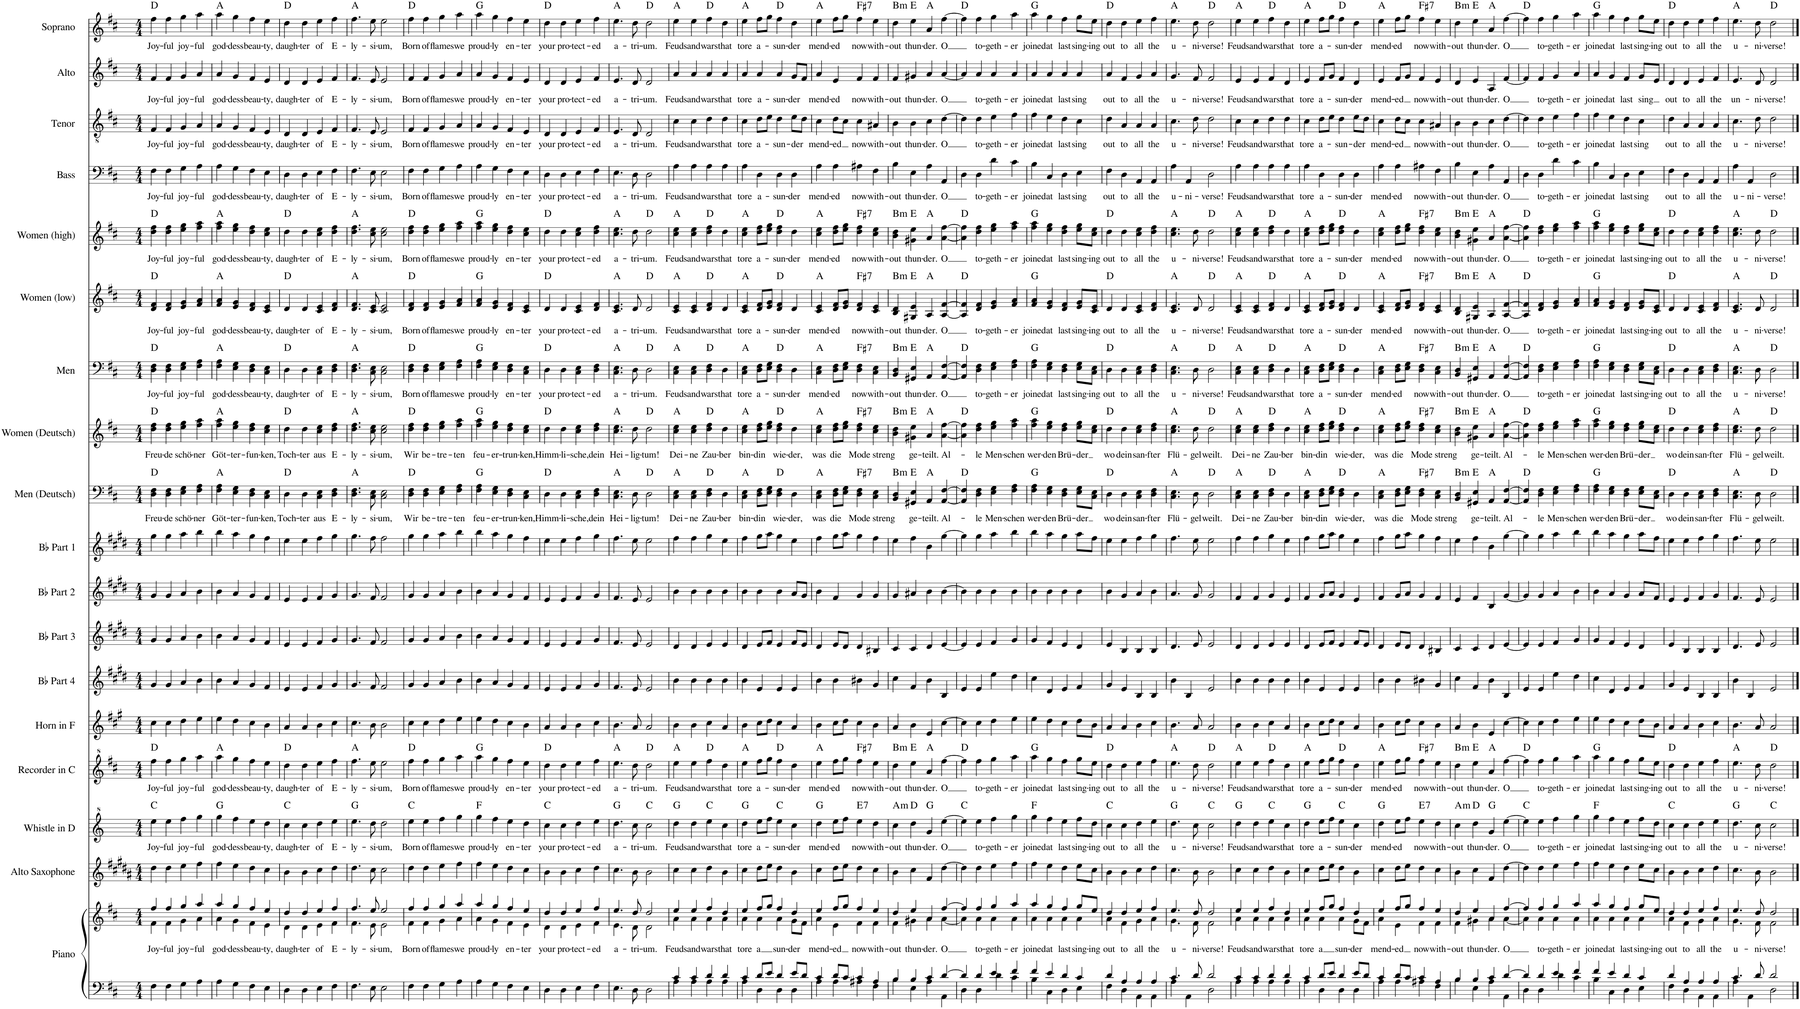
**kern	**kern	**text	**kern	**kern	**text	**harte	**kern	**text	**harte	**kern	**kern	**kern	**kern	**kern	**kern	**text	**harte	**kern	**text	**harte	**kern	**text	**harte	**kern	**text	**harte	**kern	**text	**harte	**kern	**text	**kern	**text	**kern	**text	**kern	**text	**harte
*part18	*part18	*part18	*part17	*part16	*part16	*part16	*part15	*part15	*part15	*part14	*part13	*part12	*part11	*part10	*part9	*part9	*part9	*part8	*part8	*part8	*part7	*part7	*part7	*part6	*part6	*part6	*part5	*part5	*part5	*part4	*part4	*part3	*part3	*part2	*part2	*part1	*part1	*part1
*staff19	*staff18	*staff18	*staff17	*staff16	*staff16	*	*staff15	*staff15	*	*staff14	*staff13	*staff12	*staff11	*staff10	*staff9	*staff9	*	*staff8	*staff8	*	*staff7	*staff7	*	*staff6	*staff6	*	*staff5	*staff5	*	*staff4	*staff4	*staff3	*staff3	*staff2	*staff2	*staff1	*staff1	*
*I"Piano	*	*	*I"Alto Saxophone	*I"Whistle in D	*	*	*I"Recorder in C	*	*	*I"Horn in F	*I"Bb Part 4	*I"Bb Part 3	*I"Bb Part 2	*I"Bb Part 1	*I"Men (Deutsch)	*	*	*I"Women (Deutsch)	*	*	*I"Men	*	*	*I"Women (low)	*	*	*I"Women (high)	*	*	*I"Bass	*	*I"Tenor	*	*I"Alto	*	*I"Soprano	*	*
*I'Pno.	*	*	*I'A. Sax.	*I'Whis D	*	*	*I'Rec. C	*	*	*	*I'Bb pt 4	*I'Bb pt 3	*I'Bb pt 2	*I'Bb pt 1.	*I'M. Deutsch	*	*	*I'W. Deutch	*	*	*I'M.	*	*	*I'W (low)	*	*	*I'W (h)	*	*	*I'B.	*	*I'T.	*	*I'A.	*	*I'S.	*	*
*clefF4	*clefG2	*	*clefG2	*clefG^2	*	*	*clefG^2	*	*	*clefG2	*clefG2	*clefG2	*clefG2	*clefG2	*clefF4	*	*	*clefG2	*	*	*clefF4	*	*	*clefG2	*	*	*clefG2	*	*	*clefF4	*	*clefGv2	*	*clefG2	*	*clefG2	*	*
*	*	*	*Trd5c9	*Trd-1c-2	*	*	*	*	*	*Trd4c7	*Trd1c2	*Trd1c2	*Trd1c2	*Trd1c2	*	*	*	*	*	*	*	*	*	*	*	*	*	*	*	*	*	*	*	*	*	*	*	*
*k[f#c#]	*k[f#c#]	*	*k[f#c#g#d#a#]	*k[]	*	*	*k[f#c#]	*	*	*k[f#c#g#]	*k[f#c#g#d#]	*k[f#c#g#d#]	*k[f#c#g#d#]	*k[f#c#g#d#]	*k[f#c#]	*	*	*k[f#c#]	*	*	*k[f#c#]	*	*	*k[f#c#]	*	*	*k[f#c#]	*	*	*k[f#c#]	*	*k[f#c#]	*	*k[f#c#]	*	*k[f#c#]	*	*
*M4/4	*M4/4	*	*M4/4	*M4/4	*	*	*M4/4	*	*	*M4/4	*M4/4	*M4/4	*M4/4	*M4/4	*M4/4	*	*	*M4/4	*	*	*M4/4	*	*	*M4/4	*	*	*M4/4	*	*	*M4/4	*	*M4/4	*	*M4/4	*	*M4/4	*	*
=1	=1	=1	=1	=1	=1	=1	=1	=1	=1	=1	=1	=1	=1	=1	=1	=1	=1	=1	=1	=1	=1	=1	=1	=1	=1	=1	=1	=1	=1	=1	=1	=1	=1	=1	=1	=1	=1	=1
!	!	!LO:LY:b	!	!	!LO:LY:b	!	!	!LO:LY:b	!	!	!	!	!	!	!	!LO:LY:b	!	!	!LO:LY:b	!	!	!LO:LY:b	!	!	!LO:LY:b	!	!	!LO:LY:b	!	!	!LO:LY:b	!	!LO:LY:b	!	!LO:LY:b	!	!LO:LY:b	!
*	*^	*	*	*	*	*	*	*	*	*	*	*	*	*	*	*	*	*	*	*	*	*	*	*	*	*	*	*	*	*	*	*	*	*	*	*	*	*
4F#\	4ff#/	4f#\	Joy-	4dd#\	4eee\	Joy-	C:maj	4fff#\	Joy-	D:maj	4cc#\	4g#/	4g#/	4g#/	4gg#\	4D\ 4F#\	Freu-	D:maj	4dd\ 4ff#\	Freu-	D:maj	4D\ 4F#\	Joy-	D:maj	4d/ 4f#/	Joy-	D:maj	4dd\ 4ff#\	Joy-	D:maj	4F#\	Joy-	4F#/	Joy-	4f#/	Joy-	4ff#\	Joy-	D:maj
!	!	!	!LO:LY:b	!	!	!LO:LY:b	!	!	!LO:LY:b	!	!	!	!	!	!	!	!LO:LY:b	!	!	!LO:LY:b	!	!	!LO:LY:b	!	!	!LO:LY:b	!	!	!LO:LY:b	!	!	!LO:LY:b	!	!LO:LY:b	!	!LO:LY:b	!	!LO:LY:b	!
4F#\	4ff#/	4f#\	-ful	4dd#\	4eee\	-ful	.	4fff#\	-ful	.	4cc#\	4g#/	4g#/	4g#/	4gg#\	4D\ 4F#\	-de	.	4dd\ 4ff#\	-de	.	4D\ 4F#\	-ful	.	4d/ 4f#/	-ful	.	4dd\ 4ff#\	-ful	.	4F#\	-ful	4F#/	-ful	4f#/	-ful	4ff#\	-ful	.
!	!	!	!LO:LY:b	!	!	!LO:LY:b	!	!	!LO:LY:b	!	!	!	!	!	!	!	!LO:LY:b	!	!	!LO:LY:b	!	!	!LO:LY:b	!	!	!LO:LY:b	!	!	!LO:LY:b	!	!	!LO:LY:b	!	!LO:LY:b	!	!LO:LY:b	!	!LO:LY:b	!
4G\	4gg/	4g\	joy-	4ee\	4fff\	joy-	.	4ggg\	joy-	.	4dd\	4a/	4a/	4a/	4aa\	4E\ 4G\	schö-	.	4ee\ 4gg\	schö-	.	4E\ 4G\	joy-	.	4e/ 4g/	joy-	.	4ee\ 4gg\	joy-	.	4G\	joy-	4G/	joy-	4g/	joy-	4gg\	joy-	.
!	!	!	!LO:LY:b	!	!	!LO:LY:b	!	!	!LO:LY:b	!	!	!	!	!	!	!	!LO:LY:b	!	!	!LO:LY:b	!	!	!LO:LY:b	!	!	!LO:LY:b	!	!	!LO:LY:b	!	!	!LO:LY:b	!	!LO:LY:b	!	!LO:LY:b	!	!LO:LY:b	!
4A\	4aa/	4a\	-ful	4ff#\	4ggg\	-ful	.	4aaa\	-ful	.	4ee\	4b\	4b\	4b\	4bb\	4F#\ 4A\	-ner	.	4ff#\ 4aa\	-ner	.	4F#\ 4A\	-ful	.	4f#/ 4a/	-ful	.	4ff#\ 4aa\	-ful	.	4A\	-ful	4A/	-ful	4a/	-ful	4aa\	-ful	.
=2	=2	=2	=2	=2	=2	=2	=2	=2	=2	=2	=2	=2	=2	=2	=2	=2	=2	=2	=2	=2	=2	=2	=2	=2	=2	=2	=2	=2	=2	=2	=2	=2	=2	=2	=2	=2	=2	=2	=2
!	!	!	!LO:LY:b	!	!	!LO:LY:b	!	!	!LO:LY:b	!	!	!	!	!	!	!	!LO:LY:b	!	!	!LO:LY:b	!	!	!LO:LY:b	!	!	!LO:LY:b	!	!	!LO:LY:b	!	!	!LO:LY:b	!	!LO:LY:b	!	!LO:LY:b	!	!LO:LY:b	!
4A\	4aa/	4a\	god-	4ff#\	4ggg\	god-	G:maj	4aaa\	god-	A:maj	4ee\	4b\	4b\	4b\	4bb\	4F#\ 4A\	Göt-	A:maj	4ff#\ 4aa\	Göt-	A:maj	4F#\ 4A\	god-	A:maj	4f#/ 4a/	god-	A:maj	4ff#\ 4aa\	god-	A:maj	4A\	god-	4A/	god-	4a/	god-	4aa\	god-	A:maj
!	!	!	!LO:LY:b	!	!	!LO:LY:b	!	!	!LO:LY:b	!	!	!	!	!	!	!	!LO:LY:b	!	!	!LO:LY:b	!	!	!LO:LY:b	!	!	!LO:LY:b	!	!	!LO:LY:b	!	!	!LO:LY:b	!	!LO:LY:b	!	!LO:LY:b	!	!LO:LY:b	!
4G\	4gg/	4g\	-dess	4ee\	4fff\	-dess	.	4ggg\	-dess	.	4dd\	4a/	4a/	4a/	4aa\	4E\ 4G\	-ter-	.	4ee\ 4gg\	-ter-	.	4E\ 4G\	-dess	.	4e/ 4g/	-dess	.	4ee\ 4gg\	-dess	.	4G\	-dess	4G/	-dess	4g/	-dess	4gg\	-dess	.
!	!	!	!LO:LY:b	!	!	!LO:LY:b	!	!	!LO:LY:b	!	!	!	!	!	!	!	!LO:LY:b	!	!	!LO:LY:b	!	!	!LO:LY:b	!	!	!LO:LY:b	!	!	!LO:LY:b	!	!	!LO:LY:b	!	!LO:LY:b	!	!LO:LY:b	!	!LO:LY:b	!
4F#\	4ff#/	4f#\	beau-	4dd#\	4eee\	beau-	.	4fff#\	beau-	.	4cc#\	4g#/	4g#/	4g#/	4gg#\	4D\ 4F#\	-fun-	.	4dd\ 4ff#\	-fun-	.	4D\ 4F#\	beau-	.	4d/ 4f#/	beau-	.	4dd\ 4ff#\	beau-	.	4F#\	beau-	4F#/	beau-	4f#/	beau-	4ff#\	beau-	.
!	!	!	!LO:LY:b	!	!	!LO:LY:b	!	!	!LO:LY:b	!	!	!	!	!	!	!	!LO:LY:b	!	!	!LO:LY:b	!	!	!LO:LY:b	!	!	!LO:LY:b	!	!	!LO:LY:b	!	!	!LO:LY:b	!	!LO:LY:b	!	!LO:LY:b	!	!LO:LY:b	!
4E\	4ee/	4e\	-ty,	4cc#\	4ddd\	-ty,	.	4eee\	-ty,	.	4b\	4f#/	4f#/	4f#/	4ff#\	4C#\ 4E\	-ken,	.	4cc#\ 4ee\	-ken,	.	4C#\ 4E\	-ty,	.	4c#/ 4e/	-ty,	.	4cc#\ 4ee\	-ty,	.	4E\	-ty,	4E/	-ty,	4e/	-ty,	4ee\	-ty,	.
=3	=3	=3	=3	=3	=3	=3	=3	=3	=3	=3	=3	=3	=3	=3	=3	=3	=3	=3	=3	=3	=3	=3	=3	=3	=3	=3	=3	=3	=3	=3	=3	=3	=3	=3	=3	=3	=3	=3	=3
!	!	!	!LO:LY:b	!	!	!LO:LY:b	!	!	!LO:LY:b	!	!	!	!	!	!	!	!LO:LY:b	!	!	!LO:LY:b	!	!	!LO:LY:b	!	!	!LO:LY:b	!	!	!LO:LY:b	!	!	!LO:LY:b	!	!LO:LY:b	!	!LO:LY:b	!	!LO:LY:b	!
4D\	4dd/	4d\	daugh-	4b\	4ccc\	daugh-	C:maj	4ddd\	daugh-	D:maj	4a/	4e/	4e/	4e/	4ee\	4D\	Toch-	D:maj	4dd\	Toch-	D:maj	4D\	daugh-	D:maj	4d/	daugh-	D:maj	4dd\	daugh-	D:maj	4D\	daugh-	4D/	daugh-	4d/	daugh-	4dd\	daugh-	D:maj
!	!	!	!LO:LY:b	!	!	!LO:LY:b	!	!	!LO:LY:b	!	!	!	!	!	!	!	!LO:LY:b	!	!	!LO:LY:b	!	!	!LO:LY:b	!	!	!LO:LY:b	!	!	!LO:LY:b	!	!	!LO:LY:b	!	!LO:LY:b	!	!LO:LY:b	!	!LO:LY:b	!
4D\	4dd/	4d\	-ter	4b\	4ccc\	-ter	.	4ddd\	-ter	.	4a/	4e/	4e/	4e/	4ee\	4D\	-ter	.	4dd\	-ter	.	4D\	-ter	.	4d/	-ter	.	4dd\	-ter	.	4D\	-ter	4D/	-ter	4d/	-ter	4dd\	-ter	.
!	!	!	!LO:LY:b	!	!	!LO:LY:b	!	!	!LO:LY:b	!	!	!	!	!	!	!	!LO:LY:b	!	!	!LO:LY:b	!	!	!LO:LY:b	!	!	!LO:LY:b	!	!	!LO:LY:b	!	!	!LO:LY:b	!	!LO:LY:b	!	!LO:LY:b	!	!LO:LY:b	!
4E\	4ee/	4e\	of	4cc#\	4ddd\	of	.	4eee\	of	.	4b\	4f#/	4f#/	4f#/	4ff#\	4C#\ 4E\	aus	.	4cc#\ 4ee\	aus	.	4C#\ 4E\	of	.	4c#/ 4e/	of	.	4cc#\ 4ee\	of	.	4E\	of	4E/	of	4e/	of	4ee\	of	.
!	!	!	!LO:LY:b	!	!	!LO:LY:b	!	!	!LO:LY:b	!	!	!	!	!	!	!	!LO:LY:b	!	!	!LO:LY:b	!	!	!LO:LY:b	!	!	!LO:LY:b	!	!	!LO:LY:b	!	!	!LO:LY:b	!	!LO:LY:b	!	!LO:LY:b	!	!LO:LY:b	!
4F#\	4ff#/	4f#\	E-	4dd#\	4eee\	E-	.	4fff#\	E-	.	4cc#\	4g#/	4g#/	4g#/	4gg#\	4D\ 4F#\	E-	.	4dd\ 4ff#\	E-	.	4D\ 4F#\	E-	.	4d/ 4f#/	E-	.	4dd\ 4ff#\	E-	.	4F#\	E-	4F#/	E-	4f#/	E-	4ff#\	E-	.
=4	=4	=4	=4	=4	=4	=4	=4	=4	=4	=4	=4	=4	=4	=4	=4	=4	=4	=4	=4	=4	=4	=4	=4	=4	=4	=4	=4	=4	=4	=4	=4	=4	=4	=4	=4	=4	=4	=4	=4
!	!	!	!LO:LY:b	!	!	!LO:LY:b	!	!	!LO:LY:b	!	!	!	!	!	!	!	!LO:LY:b	!	!	!LO:LY:b	!	!	!LO:LY:b	!	!	!LO:LY:b	!	!	!LO:LY:b	!	!	!LO:LY:b	!	!LO:LY:b	!	!LO:LY:b	!	!LO:LY:b	!
4.F#\	4.ff#/	4.f#\	-ly-	4.dd#\	4.eee\	-ly-	G:maj	4.fff#\	-ly-	A:maj	4.cc#\	4.g#/	4.g#/	4.g#/	4.gg#\	4.D\ 4.F#\	-ly-	A:maj	4.dd\ 4.ff#\	-ly-	A:maj	4.D\ 4.F#\	-ly-	A:maj	4.d/ 4.f#/	-ly-	A:maj	4.dd\ 4.ff#\	-ly-	A:maj	4.F#\	-ly-	4.F#/	-ly-	4.f#/	-ly-	4.ff#\	-ly-	A:maj
!	!	!	!LO:LY:b	!	!	!LO:LY:b	!	!	!LO:LY:b	!	!	!	!	!	!	!	!LO:LY:b	!	!	!LO:LY:b	!	!	!LO:LY:b	!	!	!LO:LY:b	!	!	!LO:LY:b	!	!	!LO:LY:b	!	!LO:LY:b	!	!LO:LY:b	!	!LO:LY:b	!
8E\	8ee/	8e\	-si-	8cc#\	8ddd\	-si-	.	8eee\	-si-	.	8b\	8f#/	8f#/	8f#/	8ff#\	8C#\ 8E\	-si-	.	8cc#\ 8ee\	-si-	.	8C#\ 8E\	-si-	.	8c#/ 8e/	-si-	.	8cc#\ 8ee\	-si-	.	8E\	-si-	8E/	-si-	8e/	-si-	8ee\	-si-	.
!	!	!	!LO:LY:b	!	!	!LO:LY:b	!	!	!LO:LY:b	!	!	!	!	!	!	!	!LO:LY:b	!	!	!LO:LY:b	!	!	!LO:LY:b	!	!	!LO:LY:b	!	!	!LO:LY:b	!	!	!LO:LY:b	!	!LO:LY:b	!	!LO:LY:b	!	!LO:LY:b	!
2E\	2ee/	2e\	-um,	2cc#\	2ddd\	-um,	.	2eee\	-um,	.	2b\	2f#/	2f#/	2f#/	2ff#\	2C#\ 2E\	-um,	.	2cc#\ 2ee\	-um,	.	2C#\ 2E\	-um,	.	2c#/ 2e/	-um,	.	2cc#\ 2ee\	-um,	.	2E\	-um,	2E/	-um,	2e/	-um,	2ee\	-um,	.
=5	=5	=5	=5	=5	=5	=5	=5	=5	=5	=5	=5	=5	=5	=5	=5	=5	=5	=5	=5	=5	=5	=5	=5	=5	=5	=5	=5	=5	=5	=5	=5	=5	=5	=5	=5	=5	=5	=5	=5
!	!	!	!LO:LY:b	!	!	!LO:LY:b	!	!	!LO:LY:b	!	!	!	!	!	!	!	!LO:LY:b	!	!	!LO:LY:b	!	!	!LO:LY:b	!	!	!LO:LY:b	!	!	!LO:LY:b	!	!	!LO:LY:b	!	!LO:LY:b	!	!LO:LY:b	!	!LO:LY:b	!
4F#\	4ff#/	4f#\	Born	4dd#\	4eee\	Born	C:maj	4fff#\	Born	D:maj	4cc#\	4g#/	4g#/	4g#/	4gg#\	4D\ 4F#\	Wir	D:maj	4dd\ 4ff#\	Wir	D:maj	4D\ 4F#\	Born	D:maj	4d/ 4f#/	Born	D:maj	4dd\ 4ff#\	Born	D:maj	4F#\	Born	4F#/	Born	4f#/	Born	4ff#\	Born	D:maj
!	!	!	!LO:LY:b	!	!	!LO:LY:b	!	!	!LO:LY:b	!	!	!	!	!	!	!	!LO:LY:b	!	!	!LO:LY:b	!	!	!LO:LY:b	!	!	!LO:LY:b	!	!	!LO:LY:b	!	!	!LO:LY:b	!	!LO:LY:b	!	!LO:LY:b	!	!LO:LY:b	!
4F#\	4ff#/	4f#\	of	4dd#\	4eee\	of	.	4fff#\	of	.	4cc#\	4g#/	4g#/	4g#/	4gg#\	4D\ 4F#\	be-	.	4dd\ 4ff#\	be-	.	4D\ 4F#\	of	.	4d/ 4f#/	of	.	4dd\ 4ff#\	of	.	4F#\	of	4F#/	of	4f#/	of	4ff#\	of	.
!	!	!	!LO:LY:b	!	!	!LO:LY:b	!	!	!LO:LY:b	!	!	!	!	!	!	!	!LO:LY:b	!	!	!LO:LY:b	!	!	!LO:LY:b	!	!	!LO:LY:b	!	!	!LO:LY:b	!	!	!LO:LY:b	!	!LO:LY:b	!	!LO:LY:b	!	!LO:LY:b	!
4G\	4gg/	4g\	flames	4ee\	4fff\	flames	.	4ggg\	flames	.	4dd\	4a/	4a/	4a/	4aa\	4E\ 4G\	-tre-	.	4ee\ 4gg\	-tre-	.	4E\ 4G\	flames	.	4e/ 4g/	flames	.	4ee\ 4gg\	flames	.	4G\	flames	4G/	flames	4g/	flames	4gg\	flames	.
!	!	!	!LO:LY:b	!	!	!LO:LY:b	!	!	!LO:LY:b	!	!	!	!	!	!	!	!LO:LY:b	!	!	!LO:LY:b	!	!	!LO:LY:b	!	!	!LO:LY:b	!	!	!LO:LY:b	!	!	!LO:LY:b	!	!LO:LY:b	!	!LO:LY:b	!	!LO:LY:b	!
4A\	4aa/	4a\	we	4ff#\	4ggg\	we	.	4aaa\	we	.	4ee\	4b\	4b\	4b\	4bb\	4F#\ 4A\	-ten	.	4ff#\ 4aa\	-ten	.	4F#\ 4A\	we	.	4f#/ 4a/	we	.	4ff#\ 4aa\	we	.	4A\	we	4A/	we	4a/	we	4aa\	we	.
=6	=6	=6	=6	=6	=6	=6	=6	=6	=6	=6	=6	=6	=6	=6	=6	=6	=6	=6	=6	=6	=6	=6	=6	=6	=6	=6	=6	=6	=6	=6	=6	=6	=6	=6	=6	=6	=6	=6	=6
!	!	!	!LO:LY:b	!	!	!LO:LY:b	!	!	!LO:LY:b	!	!	!	!	!	!	!	!LO:LY:b	!	!	!LO:LY:b	!	!	!LO:LY:b	!	!	!LO:LY:b	!	!	!LO:LY:b	!	!	!LO:LY:b	!	!LO:LY:b	!	!LO:LY:b	!	!LO:LY:b	!
4A\	4aa/	4a\	proud-	4ff#\	4ggg\	proud-	F:maj	4aaa\	proud-	G:maj	4ee\	4b\	4b\	4b\	4bb\	4F#\ 4A\	feu-	G:maj	4ff#\ 4aa\	feu-	G:maj	4F#\ 4A\	proud-	G:maj	4f#/ 4a/	proud-	G:maj	4ff#\ 4aa\	proud-	G:maj	4A\	proud-	4A/	proud-	4a/	proud-	4aa\	proud-	G:maj
!	!	!	!LO:LY:b	!	!	!LO:LY:b	!	!	!LO:LY:b	!	!	!	!	!	!	!	!LO:LY:b	!	!	!LO:LY:b	!	!	!LO:LY:b	!	!	!LO:LY:b	!	!	!LO:LY:b	!	!	!LO:LY:b	!	!LO:LY:b	!	!LO:LY:b	!	!LO:LY:b	!
4G\	4gg/	4g\	-ly	4ee\	4fff\	-ly	.	4ggg\	-ly	.	4dd\	4a/	4a/	4a/	4aa\	4E\ 4G\	-er-	.	4ee\ 4gg\	-er-	.	4E\ 4G\	-ly	.	4e/ 4g/	-ly	.	4ee\ 4gg\	-ly	.	4G\	-ly	4G/	-ly	4g/	-ly	4gg\	-ly	.
!	!	!	!LO:LY:b	!	!	!LO:LY:b	!	!	!LO:LY:b	!	!	!	!	!	!	!	!LO:LY:b	!	!	!LO:LY:b	!	!	!LO:LY:b	!	!	!LO:LY:b	!	!	!LO:LY:b	!	!	!LO:LY:b	!	!LO:LY:b	!	!LO:LY:b	!	!LO:LY:b	!
4F#\	4ff#/	4f#\	en-	4dd#\	4eee\	en-	.	4fff#\	en-	.	4cc#\	4g#/	4g#/	4g#/	4gg#\	4D\ 4F#\	-trun-	.	4dd\ 4ff#\	-trun-	.	4D\ 4F#\	en-	.	4d/ 4f#/	en-	.	4dd\ 4ff#\	en-	.	4F#\	en-	4F#/	en-	4f#/	en-	4ff#\	en-	.
!	!	!	!LO:LY:b	!	!	!LO:LY:b	!	!	!LO:LY:b	!	!	!	!	!	!	!	!LO:LY:b	!	!	!LO:LY:b	!	!	!LO:LY:b	!	!	!LO:LY:b	!	!	!LO:LY:b	!	!	!LO:LY:b	!	!LO:LY:b	!	!LO:LY:b	!	!LO:LY:b	!
4E\	4ee/	4e\	-ter	4cc#\	4ddd\	-ter	.	4eee\	-ter	.	4b\	4f#/	4f#/	4f#/	4ff#\	4C#\ 4E\	-ken,	.	4cc#\ 4ee\	-ken,	.	4C#\ 4E\	-ter	.	4c#/ 4e/	-ter	.	4cc#\ 4ee\	-ter	.	4E\	-ter	4E/	-ter	4e/	-ter	4ee\	-ter	.
=7	=7	=7	=7	=7	=7	=7	=7	=7	=7	=7	=7	=7	=7	=7	=7	=7	=7	=7	=7	=7	=7	=7	=7	=7	=7	=7	=7	=7	=7	=7	=7	=7	=7	=7	=7	=7	=7	=7	=7
!	!	!	!LO:LY:b	!	!	!LO:LY:b	!	!	!LO:LY:b	!	!	!	!	!	!	!	!LO:LY:b	!	!	!LO:LY:b	!	!	!LO:LY:b	!	!	!LO:LY:b	!	!	!LO:LY:b	!	!	!LO:LY:b	!	!LO:LY:b	!	!LO:LY:b	!	!LO:LY:b	!
4D\	4dd/	4d\	your	4b\	4ccc\	your	C:maj	4ddd\	your	D:maj	4a/	4e/	4e/	4e/	4ee\	4D\	Himm-	D:maj	4dd\	Himm-	D:maj	4D\	your	D:maj	4d/	your	D:maj	4dd\	your	D:maj	4D\	your	4D/	your	4d/	your	4dd\	your	D:maj
!	!	!	!LO:LY:b	!	!	!LO:LY:b	!	!	!LO:LY:b	!	!	!	!	!	!	!	!LO:LY:b	!	!	!LO:LY:b	!	!	!LO:LY:b	!	!	!LO:LY:b	!	!	!LO:LY:b	!	!	!LO:LY:b	!	!LO:LY:b	!	!LO:LY:b	!	!LO:LY:b	!
4D\	4dd/	4d\	pro-	4b\	4ccc\	pro-	.	4ddd\	pro-	.	4a/	4e/	4e/	4e/	4ee\	4D\	-li-	.	4dd\	-li-	.	4D\	pro-	.	4d/	pro-	.	4dd\	pro-	.	4D\	pro-	4D/	pro-	4d/	pro-	4dd\	pro-	.
!	!	!	!LO:LY:b	!	!	!LO:LY:b	!	!	!LO:LY:b	!	!	!	!	!	!	!	!LO:LY:b	!	!	!LO:LY:b	!	!	!LO:LY:b	!	!	!LO:LY:b	!	!	!LO:LY:b	!	!	!LO:LY:b	!	!LO:LY:b	!	!LO:LY:b	!	!LO:LY:b	!
4E\	4ee/	4e\	-tect-	4cc#\	4ddd\	-tect-	.	4eee\	-tect-	.	4b\	4f#/	4f#/	4f#/	4ff#\	4C#\ 4E\	-sche,	.	4cc#\ 4ee\	-sche,	.	4C#\ 4E\	-tect-	.	4c#/ 4e/	-tect-	.	4cc#\ 4ee\	-tect-	.	4E\	-tect-	4E/	-tect-	4e/	-tect-	4ee\	-tect-	.
!	!	!	!LO:LY:b	!	!	!LO:LY:b	!	!	!LO:LY:b	!	!	!	!	!	!	!	!LO:LY:b	!	!	!LO:LY:b	!	!	!LO:LY:b	!	!	!LO:LY:b	!	!	!LO:LY:b	!	!	!LO:LY:b	!	!LO:LY:b	!	!LO:LY:b	!	!LO:LY:b	!
4F#\	4ff#/	4f#\	-ed	4dd#\	4eee\	-ed	.	4fff#\	-ed	.	4cc#\	4g#/	4g#/	4g#/	4gg#\	4D\ 4F#\	dein	.	4dd\ 4ff#\	dein	.	4D\ 4F#\	-ed	.	4d/ 4f#/	-ed	.	4dd\ 4ff#\	-ed	.	4F#\	-ed	4F#/	-ed	4f#/	-ed	4ff#\	-ed	.
=8	=8	=8	=8	=8	=8	=8	=8	=8	=8	=8	=8	=8	=8	=8	=8	=8	=8	=8	=8	=8	=8	=8	=8	=8	=8	=8	=8	=8	=8	=8	=8	=8	=8	=8	=8	=8	=8	=8	=8
!	!	!	!LO:LY:b	!	!	!LO:LY:b	!	!	!LO:LY:b	!	!	!	!	!	!	!	!LO:LY:b	!	!	!LO:LY:b	!	!	!LO:LY:b	!	!	!LO:LY:b	!	!	!LO:LY:b	!	!	!LO:LY:b	!	!LO:LY:b	!	!LO:LY:b	!	!LO:LY:b	!
4.E\	4.ee/	4.e\	a-	4.cc#\	4.ddd\	a-	G:maj	4.eee\	a-	A:maj	4.b\	4.f#/	4.f#/	4.f#/	4.ff#\	4.C#\ 4.E\	Hei-	A:maj	4.cc#\ 4.ee\	Hei-	A:maj	4.C#\ 4.E\	a-	A:maj	4.c#/ 4.e/	a-	A:maj	4.cc#\ 4.ee\	a-	A:maj	4.E\	a-	4.E/	a-	4.e/	a-	4.ee\	a-	A:maj
!	!	!	!LO:LY:b	!	!	!LO:LY:b	!	!	!LO:LY:b	!	!	!	!	!	!	!	!LO:LY:b	!	!	!LO:LY:b	!	!	!LO:LY:b	!	!	!LO:LY:b	!	!	!LO:LY:b	!	!	!LO:LY:b	!	!LO:LY:b	!	!LO:LY:b	!	!LO:LY:b	!
8D\	8dd/	8d\	-tri-	8b\	8ccc\	-tri-	.	8ddd\	-tri-	.	8a/	8e/	8e/	8e/	8ee\	8D\	-lig-	.	8dd\	-lig-	.	8D\	-tri-	.	8d/	-tri-	.	8dd\	-tri-	.	8D\	-tri-	8D/	-tri-	8d/	-tri-	8dd\	-tri-	.
!	!	!	!LO:LY:b	!	!	!LO:LY:b	!	!	!LO:LY:b	!	!	!	!	!	!	!	!LO:LY:b	!	!	!LO:LY:b	!	!	!LO:LY:b	!	!	!LO:LY:b	!	!	!LO:LY:b	!	!	!LO:LY:b	!	!LO:LY:b	!	!LO:LY:b	!	!LO:LY:b	!
2D\	2dd/	2d\	-um.	2b\	2ccc\	-um.	C:maj	2ddd\	-um.	D:maj	2a/	2e/	2e/	2e/	2ee\	2D\	-tum!	D:maj	2dd\	-tum!	D:maj	2D\	-um.	D:maj	2d/	-um.	D:maj	2dd\	-um.	D:maj	2D\	-um.	2D/	-um.	2d/	-um.	2dd\	-um.	D:maj
=9	=9	=9	=9	=9	=9	=9	=9	=9	=9	=9	=9	=9	=9	=9	=9	=9	=9	=9	=9	=9	=9	=9	=9	=9	=9	=9	=9	=9	=9	=9	=9	=9	=9	=9	=9	=9	=9	=9	=9
*^	*	*	*	*	*	*	*	*	*	*	*	*	*	*	*	*	*	*	*	*	*	*	*	*	*	*	*	*	*	*	*	*	*	*	*	*	*	*	*
!	!	!	!	!LO:LY:b	!	!	!LO:LY:b	!	!	!LO:LY:b	!	!	!	!	!	!	!	!LO:LY:b	!	!	!LO:LY:b	!	!	!LO:LY:b	!	!	!LO:LY:b	!	!	!LO:LY:b	!	!	!LO:LY:b	!	!LO:LY:b	!	!LO:LY:b	!	!LO:LY:b	!
4c#/	4A\	4ee/	4a\	Feuds	4cc#\	4ddd\	Feuds	G:maj	4eee\	Feuds	A:maj	4b\	4b\	4d#/	4b\	4ff#\	4C#\ 4E\	Dei-	A:maj	4cc#\ 4ee\	Dei-	A:maj	4C#\ 4E\	Feuds	A:maj	4c#/ 4e/	Feuds	A:maj	4cc#\ 4ee\	Feuds	A:maj	4A\	Feuds	4c#\	Feuds	4a/	Feuds	4ee\	Feuds	A:maj
!	!	!	!	!LO:LY:b	!	!	!LO:LY:b	!	!	!LO:LY:b	!	!	!	!	!	!	!	!LO:LY:b	!	!	!LO:LY:b	!	!	!LO:LY:b	!	!	!LO:LY:b	!	!	!LO:LY:b	!	!	!LO:LY:b	!	!LO:LY:b	!	!LO:LY:b	!	!LO:LY:b	!
4c#/	4A\	4ee/	4a\	and	4cc#\	4ddd\	and	.	4eee\	and	.	4b\	4b\	4d#/	4b\	4ff#\	4C#\ 4E\	-ne	.	4cc#\ 4ee\	-ne	.	4C#\ 4E\	and	.	4c#/ 4e/	and	.	4cc#\ 4ee\	and	.	4A\	and	4c#\	and	4a/	and	4ee\	and	.
!	!	!	!	!LO:LY:b	!	!	!LO:LY:b	!	!	!LO:LY:b	!	!	!	!	!	!	!	!LO:LY:b	!	!	!LO:LY:b	!	!	!LO:LY:b	!	!	!LO:LY:b	!	!	!LO:LY:b	!	!	!LO:LY:b	!	!LO:LY:b	!	!LO:LY:b	!	!LO:LY:b	!
4d/	4A\	4ff#/	4a\	wars	4dd#\	4eee\	wars	C:maj	4fff#\	wars	D:maj	4cc#\	4b\	4e/	4b\	4gg#\	4D\ 4F#\	Zau-	D:maj	4dd\ 4ff#\	Zau-	D:maj	4D\ 4F#\	wars	D:maj	4d/ 4f#/	wars	D:maj	4dd\ 4ff#\	wars	D:maj	4A\	wars	4d\	wars	4a/	wars	4ff#\	wars	D:maj
!	!	!	!	!LO:LY:b	!	!	!LO:LY:b	!	!	!LO:LY:b	!	!	!	!	!	!	!	!LO:LY:b	!	!	!LO:LY:b	!	!	!LO:LY:b	!	!	!LO:LY:b	!	!	!LO:LY:b	!	!	!LO:LY:b	!	!LO:LY:b	!	!LO:LY:b	!	!LO:LY:b	!
4d/	4A\	4dd/	4a\	that	4b\	4ccc\	that	.	4ddd\	that	.	4a/	4b\	4e/	4b\	4ee\	4D\	-ber	.	4dd\	-ber	.	4D\	that	.	4d/	that	.	4dd\	that	.	4A\	that	4d\	that	4a/	that	4dd\	that	.
=10	=10	=10	=10	=10	=10	=10	=10	=10	=10	=10	=10	=10	=10	=10	=10	=10	=10	=10	=10	=10	=10	=10	=10	=10	=10	=10	=10	=10	=10	=10	=10	=10	=10	=10	=10	=10	=10	=10	=10	=10
!	!	!	!	!LO:LY:b	!	!	!LO:LY:b	!	!	!LO:LY:b	!	!	!	!	!	!	!	!LO:LY:b	!	!	!LO:LY:b	!	!	!LO:LY:b	!	!	!LO:LY:b	!	!	!LO:LY:b	!	!	!LO:LY:b	!	!LO:LY:b	!	!LO:LY:b	!	!LO:LY:b	!
4c#/	4A\	4ee/	4a\	tore	4cc#\	4ddd\	tore	G:maj	4eee\	tore	A:maj	4b\	4b\	4d#/	4b\	4ff#\	4C#\ 4E\	bin-	A:maj	4cc#\ 4ee\	bin-	A:maj	4C#\ 4E\	tore	A:maj	4c#/ 4e/	tore	A:maj	4cc#\ 4ee\	tore	A:maj	4A\	tore	4c#\	tore	4a/	tore	4ee\	tore	A:maj
!	!	!	!	!LO:LY:b	!	!	!LO:LY:b	!	!	!LO:LY:b	!	!	!	!	!	!	!	!LO:LY:b	!	!	!LO:LY:b	!	!	!LO:LY:b	!	!	!LO:LY:b	!	!	!LO:LY:b	!	!	!LO:LY:b	!	!LO:LY:b	!	!LO:LY:b	!	!LO:LY:b	!
8d/L	4D\	8ff#/L	4a\	a	8dd#\L	8eee\L	a-	.	8fff#\L	a-	.	8cc#\L	4e/	8e/L	4b\	8gg#\L	8D\ 8F#\L	-din	.	8dd\ 8ff#\L	-din	.	8D\ 8F#\L	a-	.	8d/ 8f#/L	a-	.	8dd\ 8ff#\L	a-	.	4D\	a-	8d\L	a-	4a/	a-	8ff#\L	a-	.
8e/J	.	8gg/J	.	.	8ee\J	8fff\J	.	.	8ggg\J	.	.	8dd\J	.	8f#/J	.	8aa\J	8E\ 8G\J	.	.	8ee\ 8gg\J	.	.	8E\ 8G\J	.	.	8e/ 8g/J	.	.	8ee\ 8gg\J	.	.	.	.	8e\J	.	.	.	8gg\J	.	.
!	!	!	!	!LO:LY:b	!	!	!LO:LY:b	!	!	!LO:LY:b	!	!	!	!	!	!	!	!LO:LY:b	!	!	!LO:LY:b	!	!	!LO:LY:b	!	!	!LO:LY:b	!	!	!LO:LY:b	!	!	!LO:LY:b	!	!LO:LY:b	!	!LO:LY:b	!	!LO:LY:b	!
4d/	4D\	4ff#/	4a\	sun-	4dd#\	4eee\	-sun-	C:maj	4fff#\	-sun-	D:maj	4cc#\	4e/	4e/	4b\	4gg#\	4D\ 4F#\	wie-	D:maj	4dd\ 4ff#\	wie-	D:maj	4D\ 4F#\	-sun-	D:maj	4d/ 4f#/	-sun-	D:maj	4dd\ 4ff#\	-sun-	D:maj	4D\	-sun-	4d\	-sun-	4a/	-sun-	4ff#\	-sun-	D:maj
!	!	!	!	!LO:LY:b	!	!	!LO:LY:b	!	!	!LO:LY:b	!	!	!	!	!	!	!	!LO:LY:b	!	!	!LO:LY:b	!	!	!LO:LY:b	!	!	!LO:LY:b	!	!	!LO:LY:b	!	!	!LO:LY:b	!	!LO:LY:b	!	!LO:LY:b	!	!LO:LY:b	!
8e/L	4D\	4dd/	8g\L	-der	4b\	4ccc\	-der	.	4ddd\	-der	.	4a/	4e/	8f#/L	8a/L	4ee\	4D\	-der,	.	4dd\	-der,	.	4D\	-der	.	4d/	-der	.	4dd\	-der	.	4D\	-der	8e\L	-der	8g/L	-der	4dd\	-der	.
8d/J	.	.	8f#\J	.	.	.	.	.	.	.	.	.	.	8e/J	8g#/J	.	.	.	.	.	.	.	.	.	.	.	.	.	.	.	.	.	.	8d\J	.	8f#/J	.	.	.	.
=11	=11	=11	=11	=11	=11	=11	=11	=11	=11	=11	=11	=11	=11	=11	=11	=11	=11	=11	=11	=11	=11	=11	=11	=11	=11	=11	=11	=11	=11	=11	=11	=11	=11	=11	=11	=11	=11	=11	=11	=11
!	!	!	!	!LO:LY:b	!	!	!LO:LY:b	!	!	!LO:LY:b	!	!	!	!	!	!	!	!LO:LY:b	!	!	!LO:LY:b	!	!	!LO:LY:b	!	!	!LO:LY:b	!	!	!LO:LY:b	!	!	!LO:LY:b	!	!LO:LY:b	!	!LO:LY:b	!	!LO:LY:b	!
4c#/	4A\	4ee/	4a\	mend-	4cc#\	4ddd\	mend-	G:maj	4eee\	mend-	A:maj	4b\	4b\	4d#/	4b\	4ff#\	4C#\ 4E\	was	A:maj	4cc#\ 4ee\	was	A:maj	4C#\ 4E\	mend-	A:maj	4c#/ 4e/	mend-	A:maj	4cc#\ 4ee\	mend-	A:maj	4A\	mend-	4c#\	mend-	4a/	mend-	4ee\	mend-	A:maj
!	!	!	!	!LO:LY:b	!	!	!LO:LY:b	!	!	!LO:LY:b	!	!	!	!	!	!	!	!LO:LY:b	!	!	!LO:LY:b	!	!	!LO:LY:b	!	!	!LO:LY:b	!	!	!LO:LY:b	!	!	!LO:LY:b	!	!LO:LY:b	!	!LO:LY:b	!	!LO:LY:b	!
8d/L	4A\	8ff#/L	4e\	-ed	8dd#\L	8eee\L	-ed	.	8fff#\L	-ed	.	8cc#\L	4b\	8e/L	4f#/	8gg#\L	8D\ 8F#\L	die	.	8dd\ 8ff#\L	die	.	8D\ 8F#\L	-ed	.	8d/ 8f#/L	-ed	.	8dd\ 8ff#\L	-ed	.	4A\	-ed	8d\L	-ed	4e/	-ed	8ff#\L	-ed	.
8c#/J	.	8gg/J	.	.	8ee\J	8fff\J	.	.	8ggg\J	.	.	8dd\J	.	8d#/J	.	8aa\J	8E\ 8G\J	.	.	8ee\ 8gg\J	.	.	8E\ 8G\J	.	.	8e/ 8g/J	.	.	8ee\ 8gg\J	.	.	.	.	8c#\J	.	.	.	8gg\J	.	.
!	!	!	!	!LO:LY:b	!	!	!LO:LY:b	!LO:H:kt=7	!	!LO:LY:b	!LO:H:kt=7	!	!	!	!	!	!	!LO:LY:b	!LO:H:kt=7	!	!LO:LY:b	!LO:H:kt=7	!	!LO:LY:b	!LO:H:kt=7	!	!LO:LY:b	!LO:H:kt=7	!	!LO:LY:b	!LO:H:kt=7	!	!LO:LY:b	!	!LO:LY:b	!	!LO:LY:b	!	!LO:LY:b	!LO:H:kt=7
4c#/	4A#X\	4ff#/	4f#\	now	4dd#\	4eee\	now	E:7	4fff#\	now	F#:7	4cc#\	4b#X\	4d#/	4g#/	4gg#\	4D\ 4F#\	Mode	F#:7	4dd\ 4ff#\	Mode	F#:7	4D\ 4F#\	now	F#:7	4d/ 4f#/	now	F#:7	4dd\ 4ff#\	now	F#:7	4A#X\	now	4c#\	now	4f#/	now	4ff#\	now	F#:7
!	!	!	!	!LO:LY:b	!	!	!LO:LY:b	!	!	!LO:LY:b	!	!	!	!	!	!	!	!LO:LY:b	!	!	!LO:LY:b	!	!	!LO:LY:b	!	!	!LO:LY:b	!	!	!LO:LY:b	!	!	!LO:LY:b	!	!LO:LY:b	!	!LO:LY:b	!	!LO:LY:b	!
4A#/	4F#\	4ee/	4f#\	with-	4cc#\	4ddd\	with-	.	4eee\	with-	.	4b\	4g#/	4B#X/	4g#/	4ff#\	4C#\ 4E\	streng	.	4cc#\ 4ee\	streng	.	4C#\ 4E\	with-	.	4c#/ 4e/	with-	.	4cc#\ 4ee\	with-	.	4F#\	with-	4A#X/	with-	4f#/	with-	4ee\	with-	.
=12	=12	=12	=12	=12	=12	=12	=12	=12	=12	=12	=12	=12	=12	=12	=12	=12	=12	=12	=12	=12	=12	=12	=12	=12	=12	=12	=12	=12	=12	=12	=12	=12	=12	=12	=12	=12	=12	=12	=12	=12
!	!	!	!	!LO:LY:b	!	!	!LO:LY:b	!LO:H:kt=m	!	!LO:LY:b	!LO:H:kt=m	!	!	!	!	!	!	!	!LO:H:kt=m	!	!	!LO:H:kt=m	!	!LO:LY:b	!LO:H:kt=m	!	!LO:LY:b	!LO:H:kt=m	!	!LO:LY:b	!LO:H:kt=m	!	!LO:LY:b	!	!LO:LY:b	!	!LO:LY:b	!	!LO:LY:b	!LO:H:kt=m
4B/	4B\	4dd/	4f#\	-out	4b\	4ccc\	-out	A:min	4ddd\	-out	B:min	4a/	4cc#\	4c#/	4g#/	4ee\	4BB/ 4D/	.	B:min	4b\ 4dd\	.	B:min	4BB/ 4D/	-out	B:min	4B/ 4d/	-out	B:min	4b\ 4dd\	-out	B:min	4B\	-out	4B\	-out	4f#/	-out	4dd\	-out	B:min
!	!	!	!	!LO:LY:b	!	!	!LO:LY:b	!	!	!LO:LY:b	!	!	!	!	!	!	!	!LO:LY:b	!	!	!LO:LY:b	!	!	!LO:LY:b	!	!	!LO:LY:b	!	!	!LO:LY:b	!	!	!LO:LY:b	!	!LO:LY:b	!	!LO:LY:b	!	!LO:LY:b	!
4B/	4E\	4ee/	4g#X\	thun-	4cc#\	4ddd\	thun-	D:maj	4eee\	thun-	E:maj	4b\	4f#/	4c#/	4a#X/	4ff#\	4GG#X/ 4E/	ge-	E:maj	4g#X\ 4ee\	ge-	E:maj	4GG#X/ 4E/	thun-	E:maj	4G#X/ 4e/	thun-	E:maj	4g#X\ 4ee\	thun-	E:maj	4E\	thun-	4B\	thun-	4g#X/	thun-	4ee\	thun-	E:maj
!	!	!	!	!LO:LY:b	!	!	!LO:LY:b	!	!	!LO:LY:b	!	!	!	!	!	!	!	!LO:LY:b	!	!	!LO:LY:b	!	!	!LO:LY:b	!	!	!LO:LY:b	!	!	!LO:LY:b	!	!	!LO:LY:b	!	!LO:LY:b	!	!LO:LY:b	!	!LO:LY:b	!
4c#/	4A\	4a/	4a\	-der.	4f#/	4gg/	-der.	G:maj	4aa/	-der.	A:maj	4e/	4b\	4d#/	4b\	4b\	4AA/	-teilt.	A:maj	4a/	-teilt.	A:maj	4AA/	-der.	A:maj	4A/	-der.	A:maj	4a/	-der.	A:maj	4A\	-der.	4c#\	-der.	4a/	-der.	4a/	-der.	A:maj
!	!	!	!	!LO:LY:b	!	!	!LO:LY:b	!	!	!LO:LY:b	!	!	!	!	!	!	!	!LO:LY:b	!	!	!LO:LY:b	!	!	!LO:LY:b	!	!	!LO:LY:b	!	!	!LO:LY:b	!	!	!LO:LY:b	!	!LO:LY:b	!	!LO:LY:b	!	!LO:LY:b	!
[4d/	4AA\	[4ff#/	[4a\	O	[4dd#\	[4eee\	O	.	[4fff#\	O	.	[4cc#\	4B/	[4e/	[4b\	[4gg#\	[4AA/ [4F#/	Al-	.	[4a\ [4ff#\	Al-	.	[4AA/ [4F#/	O	.	[4A/ [4f#/	O	.	[4a\ [4ff#\	O	.	4AA/	O	[4d\	O	[4a/	O	[4ff#\	O	.
=13	=13	=13	=13	=13	=13	=13	=13	=13	=13	=13	=13	=13	=13	=13	=13	=13	=13	=13	=13	=13	=13	=13	=13	=13	=13	=13	=13	=13	=13	=13	=13	=13	=13	=13	=13	=13	=13	=13	=13	=13
4d/]	4D\	4ff#/]	4a\]	.	4dd#\]	4eee\]	.	C:maj	4fff#\]	.	D:maj	4cc#\]	4e/	4e/]	4b\]	4gg#\]	4AA/] 4F#/]	.	D:maj	4a\] 4ff#\]	.	D:maj	4AA/] 4F#/]	.	D:maj	4A/] 4f#/]	.	D:maj	4a\] 4ff#\]	.	D:maj	4D\	.	4d\]	.	4a/]	.	4ff#\]	.	D:maj
!	!	!	!	!LO:LY:b	!	!	!LO:LY:b	!	!	!LO:LY:b	!	!	!	!	!	!	!	!LO:LY:b	!	!	!LO:LY:b	!	!	!LO:LY:b	!	!	!LO:LY:b	!	!	!LO:LY:b	!	!	!LO:LY:b	!	!LO:LY:b	!	!LO:LY:b	!	!LO:LY:b	!
4d/	4D\	4ff#/	4a\	to-	4dd#\	4eee\	to-	.	4fff#\	to-	.	4cc#\	4e/	4e/	4b\	4gg#\	4D\ 4F#\	-le	.	4dd\ 4ff#\	-le	.	4D\ 4F#\	to-	.	4d/ 4f#/	to-	.	4dd\ 4ff#\	to-	.	4D\	to-	4d\	to-	4a/	to-	4ff#\	to-	.
!	!	!	!	!LO:LY:b	!	!	!LO:LY:b	!	!	!LO:LY:b	!	!	!	!	!	!	!	!LO:LY:b	!	!	!LO:LY:b	!	!	!LO:LY:b	!	!	!LO:LY:b	!	!	!LO:LY:b	!	!	!LO:LY:b	!	!LO:LY:b	!	!LO:LY:b	!	!LO:LY:b	!
4e/	4d\	4gg/	4a\	-geth-	4ee\	4fffn\	-geth-	.	4ggg\	-geth-	.	4dd\	4ee\	4f#/	4b\	4aa\	4E\ 4G\	Men-	.	4ee\ 4gg\	Men-	.	4E\ 4G\	-geth-	.	4e/ 4g/	-geth-	.	4ee\ 4gg\	-geth-	.	4d\	-geth-	4e\	-geth-	4a/	-geth-	4gg\	-geth-	.
!	!	!	!	!LO:LY:b	!	!	!LO:LY:b	!	!	!LO:LY:b	!	!	!	!	!	!	!	!LO:LY:b	!	!	!LO:LY:b	!	!	!LO:LY:b	!	!	!LO:LY:b	!	!	!LO:LY:b	!	!	!LO:LY:b	!	!LO:LY:b	!	!LO:LY:b	!	!LO:LY:b	!
4f#/	4c#\	4aa/	4a\	-er	4ff#\	4ggg\	-er	.	4aaa\	-er	.	4ee\	4dd#\	4g#/	4b\	4bb\	4F#\ 4A\	-schen	.	4ff#\ 4aa\	-schen	.	4F#\ 4A\	-er	.	4f#/ 4a/	-er	.	4ff#\ 4aa\	-er	.	4c#\	-er	4f#\	-er	4a/	-er	4aa\	-er	.
=14	=14	=14	=14	=14	=14	=14	=14	=14	=14	=14	=14	=14	=14	=14	=14	=14	=14	=14	=14	=14	=14	=14	=14	=14	=14	=14	=14	=14	=14	=14	=14	=14	=14	=14	=14	=14	=14	=14	=14	=14
!	!	!	!	!LO:LY:b	!	!	!LO:LY:b	!	!	!LO:LY:b	!	!	!	!	!	!	!	!LO:LY:b	!	!	!LO:LY:b	!	!	!LO:LY:b	!	!	!LO:LY:b	!	!	!LO:LY:b	!	!	!LO:LY:b	!	!LO:LY:b	!	!LO:LY:b	!	!LO:LY:b	!
4f#/	4B\	4aa/	4a\	joined	4ff#\	4ggg\	joined	F:maj	4aaa\	joined	G:maj	4ee\	4cc#\	4g#/	4b\	4bb\	4F#\ 4A\	wer-	G:maj	4ff#\ 4aa\	wer-	G:maj	4F#\ 4A\	joined	G:maj	4f#/ 4a/	joined	G:maj	4ff#\ 4aa\	joined	G:maj	4B\	joined	4f#\	joined	4a/	joined	4aa\	joined	G:maj
!	!	!	!	!LO:LY:b	!	!	!LO:LY:b	!	!	!LO:LY:b	!	!	!	!	!	!	!	!LO:LY:b	!	!	!LO:LY:b	!	!	!LO:LY:b	!	!	!LO:LY:b	!	!	!LO:LY:b	!	!	!LO:LY:b	!	!LO:LY:b	!	!LO:LY:b	!	!LO:LY:b	!
4e/	4C#\	4gg/	4a\	at	4ee\	4fff\	at	.	4ggg\	at	.	4dd\	4d#/	4f#/	4b\	4aa\	4E\ 4G\	-den	.	4ee\ 4gg\	-den	.	4E\ 4G\	at	.	4e/ 4g/	at	.	4ee\ 4gg\	at	.	4C#/	at	4e\	at	4a/	at	4gg\	at	.
!	!	!	!	!LO:LY:b	!	!	!LO:LY:b	!	!	!LO:LY:b	!	!	!	!	!	!	!	!LO:LY:b	!	!	!LO:LY:b	!	!	!LO:LY:b	!	!	!LO:LY:b	!	!	!LO:LY:b	!	!	!LO:LY:b	!	!LO:LY:b	!	!LO:LY:b	!	!LO:LY:b	!
4d/	4D\	4ff#/	4a\	last	4dd#\	4eee\	last	.	4fff#\	last	.	4cc#\	4e/	4e/	4b\	4gg#\	4D\ 4F#\	Brü-	.	4dd\ 4ff#\	Brü-	.	4D\ 4F#\	last	.	4d/ 4f#/	last	.	4dd\ 4ff#\	last	.	4D\	last	4d\	last	4a/	last	4ff#\	last	.
!	!	!	!	!LO:LY:b	!	!	!LO:LY:b	!	!	!LO:LY:b	!	!	!	!	!	!	!	!LO:LY:b	!	!	!LO:LY:b	!	!	!LO:LY:b	!	!	!LO:LY:b	!	!	!LO:LY:b	!	!	!LO:LY:b	!	!LO:LY:b	!	!LO:LY:b	!	!LO:LY:b	!
4c#/	4E\	8gg/L	4a\	sing-	8ee\L	8fff\L	sing-	.	8ggg\L	sing-	.	8dd\L	4f#/	4d#/	4b\	8aa\L	8E\ 8G\L	-der	.	8ee\ 8gg\L	-der	.	8E\ 8G\L	sing-	.	8e/ 8g/L	sing-	.	8ee\ 8gg\L	sing-	.	4E\	sing	4c#\	sing	4a/	sing	8gg\L	sing-	.
!	!	!	!	!LO:LY:b	!	!	!LO:LY:b	!	!	!LO:LY:b	!	!	!	!	!	!	!	!	!	!	!	!	!	!LO:LY:b	!	!	!LO:LY:b	!	!	!LO:LY:b	!	!	!	!	!	!	!	!	!LO:LY:b	!
.	.	8ee/J	.	-ing	8cc#\J	8ddd\J	-ing	.	8eee\J	-ing	.	8b\J	.	.	.	8ff#\J	8C#\ 8E\J	.	.	8cc#\ 8ee\J	.	.	8C#\ 8E\J	-ing	.	8c#/ 8e/J	-ing	.	8cc#\ 8ee\J	-ing	.	.	.	.	.	.	.	8ee\J	-ing	.
=15	=15	=15	=15	=15	=15	=15	=15	=15	=15	=15	=15	=15	=15	=15	=15	=15	=15	=15	=15	=15	=15	=15	=15	=15	=15	=15	=15	=15	=15	=15	=15	=15	=15	=15	=15	=15	=15	=15	=15	=15
!	!	!	!	!LO:LY:b	!	!	!LO:LY:b	!	!	!LO:LY:b	!	!	!	!	!	!	!	!LO:LY:b	!	!	!LO:LY:b	!	!	!LO:LY:b	!	!	!LO:LY:b	!	!	!LO:LY:b	!	!	!LO:LY:b	!	!LO:LY:b	!	!LO:LY:b	!	!LO:LY:b	!
4d/	4F#\	4dd/	4a\	out	4b\	4ccc\	out	C:maj	4ddd\	out	D:maj	4a/	4g#/	4e/	4b\	4ee\	4D\	wo	D:maj	4dd\	wo	D:maj	4D\	out	D:maj	4d/	out	D:maj	4dd\	out	D:maj	4F#\	out	4d\	out	4a/	out	4dd\	out	D:maj
!	!	!	!	!LO:LY:b	!	!	!LO:LY:b	!	!	!LO:LY:b	!	!	!	!	!	!	!	!LO:LY:b	!	!	!LO:LY:b	!	!	!LO:LY:b	!	!	!LO:LY:b	!	!	!LO:LY:b	!	!	!LO:LY:b	!	!LO:LY:b	!	!LO:LY:b	!	!LO:LY:b	!
4A/	4D\	4dd/	4f#\	to	4b\	4ccc\	to	.	4ddd\	to	.	4a/	4e/	4B/	4g#/	4ee\	4D\	dein	.	4dd\	dein	.	4D\	to	.	4d/	to	.	4dd\	to	.	4D\	to	4A/	to	4f#/	to	4dd\	to	.
!	!	!	!	!LO:LY:b	!	!	!LO:LY:b	!	!	!LO:LY:b	!	!	!	!	!	!	!	!LO:LY:b	!	!	!LO:LY:b	!	!	!LO:LY:b	!	!	!LO:LY:b	!	!	!LO:LY:b	!	!	!LO:LY:b	!	!LO:LY:b	!	!LO:LY:b	!	!LO:LY:b	!
4A/	4AA\	4ee/	4g\	all	4cc#\	4ddd\	all	.	4eee\	all	.	4b\	4B/	4B/	4a/	4ff#\	4C#\ 4E\	san-	.	4cc#\ 4ee\	san-	.	4C#\ 4E\	all	.	4c#/ 4e/	all	.	4cc#\ 4ee\	all	.	4AA/	all	4A/	all	4g/	all	4ee\	all	.
!	!	!	!	!LO:LY:b	!	!	!LO:LY:b	!	!	!LO:LY:b	!	!	!	!	!	!	!	!LO:LY:b	!	!	!LO:LY:b	!	!	!LO:LY:b	!	!	!LO:LY:b	!	!	!LO:LY:b	!	!	!LO:LY:b	!	!LO:LY:b	!	!LO:LY:b	!	!LO:LY:b	!
4A/	4AA\	4ff#/	4a\	the	4dd#\	4eee\	the	.	4fff#\	the	.	4cc#\	4B/	4B/	4b\	4gg#\	4D\ 4F#\	-fter	.	4dd\ 4ff#\	-fter	.	4D\ 4F#\	the	.	4d/ 4f#/	the	.	4dd\ 4ff#\	the	.	4AA/	the	4A/	the	4a/	the	4ff#\	the	.
=16	=16	=16	=16	=16	=16	=16	=16	=16	=16	=16	=16	=16	=16	=16	=16	=16	=16	=16	=16	=16	=16	=16	=16	=16	=16	=16	=16	=16	=16	=16	=16	=16	=16	=16	=16	=16	=16	=16	=16	=16
!	!	!	!	!LO:LY:b	!	!	!LO:LY:b	!	!	!LO:LY:b	!	!	!	!	!	!	!	!LO:LY:b	!	!	!LO:LY:b	!	!	!LO:LY:b	!	!	!LO:LY:b	!	!	!LO:LY:b	!	!	!LO:LY:b	!	!LO:LY:b	!	!LO:LY:b	!	!LO:LY:b	!
4.c#/	4A\	4.ee/	4.g\	u-	4.cc#\	4.ddd\	u-	G:maj	4.eee\	u-	A:maj	4.b\	4b\	4.d#/	4.a/	4.ff#\	4.C#\ 4.E\	Flü-	A:maj	4.cc#\ 4.ee\	Flü-	A:maj	4.C#\ 4.E\	u-	A:maj	4.c#/ 4.e/	u-	A:maj	4.cc#\ 4.ee\	u-	A:maj	4A\	u-	4.c#\	u-	4.g/	u-	4.ee\	u-	A:maj
!	!	!	!	!	!	!	!	!	!	!	!	!	!	!	!	!	!	!	!	!	!	!	!	!	!	!	!	!	!	!	!	!	!LO:LY:b	!	!	!	!	!	!	!
.	4AA\	.	.	.	.	.	.	.	.	.	.	.	4B/	.	.	.	.	.	.	.	.	.	.	.	.	.	.	.	.	.	.	4AA/	-ni-	.	.	.	.	.	.	.
!	!	!	!	!LO:LY:b	!	!	!LO:LY:b	!	!	!LO:LY:b	!	!	!	!	!	!	!	!LO:LY:b	!	!	!LO:LY:b	!	!	!LO:LY:b	!	!	!LO:LY:b	!	!	!LO:LY:b	!	!	!	!	!LO:LY:b	!	!LO:LY:b	!	!LO:LY:b	!
8d/	.	8dd/	8f#\	-ni-	8b\	8ccc\	-ni-	.	8ddd\	-ni-	.	8a/	.	8e/	8g#/	8ee\	8D\	-gel	.	8dd\	-gel	.	8D\	-ni-	.	8d/	-ni-	.	8dd\	-ni-	.	.	.	8d\	-ni-	8f#/	-ni-	8dd\	-ni-	.
!	!	!	!	!LO:LY:b	!	!	!LO:LY:b	!	!	!LO:LY:b	!	!	!	!	!	!	!	!LO:LY:b	!	!	!LO:LY:b	!	!	!LO:LY:b	!	!	!LO:LY:b	!	!	!LO:LY:b	!	!	!LO:LY:b	!	!LO:LY:b	!	!LO:LY:b	!	!LO:LY:b	!
2d/	2D\	2dd/	2f#\	-verse!	2b\	2ccc\	-verse!	C:maj	2ddd\	-verse!	D:maj	2a/	2e/	2e/	2g#/	2ee\	2D\	weilt.	D:maj	2dd\	weilt.	D:maj	2D\	-verse!	D:maj	2d/	-verse!	D:maj	2dd\	-verse!	D:maj	2D\	-verse!	2d\	-verse!	2f#/	-verse!	2dd\	-verse!	D:maj
=17	=17	=17	=17	=17	=17	=17	=17	=17	=17	=17	=17	=17	=17	=17	=17	=17	=17	=17	=17	=17	=17	=17	=17	=17	=17	=17	=17	=17	=17	=17	=17	=17	=17	=17	=17	=17	=17	=17	=17	=17
!	!	!	!	!LO:LY:b	!	!	!LO:LY:b	!	!	!LO:LY:b	!	!	!	!	!	!	!	!LO:LY:b	!	!	!LO:LY:b	!	!	!LO:LY:b	!	!	!LO:LY:b	!	!	!LO:LY:b	!	!	!LO:LY:b	!	!LO:LY:b	!	!LO:LY:b	!	!LO:LY:b	!
4c#/	4A\	4ee/	4a\	Feuds	4cc#\	4ddd\	Feuds	G:maj	4eee\	Feuds	A:maj	4b\	4b\	4d#/	4f#/	4ff#\	4C#\ 4E\	Dei-	A:maj	4cc#\ 4ee\	Dei-	A:maj	4C#\ 4E\	Feuds	A:maj	4c#/ 4e/	Feuds	A:maj	4cc#\ 4ee\	Feuds	A:maj	4A\	Feuds	4c#\	Feuds	4e/	Feuds	4ee\	Feuds	A:maj
!	!	!	!	!LO:LY:b	!	!	!LO:LY:b	!	!	!LO:LY:b	!	!	!	!	!	!	!	!LO:LY:b	!	!	!LO:LY:b	!	!	!LO:LY:b	!	!	!LO:LY:b	!	!	!LO:LY:b	!	!	!LO:LY:b	!	!LO:LY:b	!	!LO:LY:b	!	!LO:LY:b	!
4c#/	4A\	4ee/	4a\	and	4cc#\	4ddd\	and	.	4eee\	and	.	4b\	4b\	4d#/	4f#/	4ff#\	4C#\ 4E\	-ne	.	4cc#\ 4ee\	-ne	.	4C#\ 4E\	and	.	4c#/ 4e/	and	.	4cc#\ 4ee\	and	.	4A\	and	4c#\	and	4e/	and	4ee\	and	.
!	!	!	!	!LO:LY:b	!	!	!LO:LY:b	!	!	!LO:LY:b	!	!	!	!	!	!	!	!LO:LY:b	!	!	!LO:LY:b	!	!	!LO:LY:b	!	!	!LO:LY:b	!	!	!LO:LY:b	!	!	!LO:LY:b	!	!LO:LY:b	!	!LO:LY:b	!	!LO:LY:b	!
4d/	4A\	4ff#/	4a\	wars	4dd#\	4eee\	wars	C:maj	4fff#\	wars	D:maj	4cc#\	4b\	4e/	4g#/	4gg#\	4D\ 4F#\	Zau-	D:maj	4dd\ 4ff#\	Zau-	D:maj	4D\ 4F#\	wars	D:maj	4d/ 4f#/	wars	D:maj	4dd\ 4ff#\	wars	D:maj	4A\	wars	4d\	wars	4f#/	wars	4ff#\	wars	D:maj
!	!	!	!	!LO:LY:b	!	!	!LO:LY:b	!	!	!LO:LY:b	!	!	!	!	!	!	!	!LO:LY:b	!	!	!LO:LY:b	!	!	!LO:LY:b	!	!	!LO:LY:b	!	!	!LO:LY:b	!	!	!LO:LY:b	!	!LO:LY:b	!	!LO:LY:b	!	!LO:LY:b	!
4d/	4A\	4dd/	4a\	that	4b\	4ccc\	that	.	4ddd\	that	.	4a/	4b\	4e/	4e/	4ee\	4D\	-ber	.	4dd\	-ber	.	4D\	that	.	4d/	that	.	4dd\	that	.	4A\	that	4d\	that	4d/	that	4dd\	that	.
=18	=18	=18	=18	=18	=18	=18	=18	=18	=18	=18	=18	=18	=18	=18	=18	=18	=18	=18	=18	=18	=18	=18	=18	=18	=18	=18	=18	=18	=18	=18	=18	=18	=18	=18	=18	=18	=18	=18	=18	=18
!	!	!	!	!LO:LY:b	!	!	!LO:LY:b	!	!	!LO:LY:b	!	!	!	!	!	!	!	!LO:LY:b	!	!	!LO:LY:b	!	!	!LO:LY:b	!	!	!LO:LY:b	!	!	!LO:LY:b	!	!	!LO:LY:b	!	!LO:LY:b	!	!LO:LY:b	!	!LO:LY:b	!
4c#/	4A\	4ee/	4a\	tore	4cc#\	4ddd\	tore	G:maj	4eee\	tore	A:maj	4b\	4b\	4d#/	4f#/	4ff#\	4C#\ 4E\	bin-	A:maj	4cc#\ 4ee\	bin-	A:maj	4C#\ 4E\	tore	A:maj	4c#/ 4e/	tore	A:maj	4cc#\ 4ee\	tore	A:maj	4A\	tore	4c#\	tore	4e/	tore	4ee\	tore	A:maj
!	!	!	!	!LO:LY:b	!	!	!LO:LY:b	!	!	!LO:LY:b	!	!	!	!	!	!	!	!LO:LY:b	!	!	!LO:LY:b	!	!	!LO:LY:b	!	!	!LO:LY:b	!	!	!LO:LY:b	!	!	!LO:LY:b	!	!LO:LY:b	!	!LO:LY:b	!	!LO:LY:b	!
8d/L	4D\	8ff#/L	4a\	a	8dd#\L	8eee\L	a-	.	8fff#\L	a-	.	8cc#\L	4e/	8e/L	8g#/L	8gg#\L	8D\ 8F#\L	-din	.	8dd\ 8ff#\L	-din	.	8D\ 8F#\L	a-	.	8d/ 8f#/L	a-	.	8dd\ 8ff#\L	a-	.	4D\	a-	8d\L	a-	8f#/L	a-	8ff#\L	a-	.
8e/J	.	8gg/J	.	.	8ee\J	8fff\J	.	.	8ggg\J	.	.	8dd\J	.	8f#/J	8a/J	8aa\J	8E\ 8G\J	.	.	8ee\ 8gg\J	.	.	8E\ 8G\J	.	.	8e/ 8g/J	.	.	8ee\ 8gg\J	.	.	.	.	8e\J	.	8g/J	.	8gg\J	.	.
!	!	!	!	!LO:LY:b	!	!	!LO:LY:b	!	!	!LO:LY:b	!	!	!	!	!	!	!	!LO:LY:b	!	!	!LO:LY:b	!	!	!LO:LY:b	!	!	!LO:LY:b	!	!	!LO:LY:b	!	!	!LO:LY:b	!	!LO:LY:b	!	!LO:LY:b	!	!LO:LY:b	!
4d/	4D\	4ff#/	4a\	sun-	4dd#\	4eee\	-sun-	C:maj	4fff#\	-sun-	D:maj	4cc#\	4e/	4e/	4g#/	4gg#\	4D\ 4F#\	wie-	D:maj	4dd\ 4ff#\	wie-	D:maj	4D\ 4F#\	-sun-	D:maj	4d/ 4f#/	-sun-	D:maj	4dd\ 4ff#\	-sun-	D:maj	4D\	-sun-	4d\	-sun-	4f#/	-sun-	4ff#\	-sun-	D:maj
!	!	!	!	!LO:LY:b	!	!	!LO:LY:b	!	!	!LO:LY:b	!	!	!	!	!	!	!	!LO:LY:b	!	!	!LO:LY:b	!	!	!LO:LY:b	!	!	!LO:LY:b	!	!	!LO:LY:b	!	!	!LO:LY:b	!	!LO:LY:b	!	!LO:LY:b	!	!LO:LY:b	!
8e/L	4D\	4dd/	8g\L	-der	4b\	4ccc\	-der	.	4ddd\	-der	.	4a/	4e/	8f#/L	4e/	4ee\	4D\	-der,	.	4dd\	-der,	.	4D\	-der	.	4d/	-der	.	4dd\	-der	.	4D\	-der	8e\L	-der	4d/	-der	4dd\	-der	.
8d/J	.	.	8f#\J	.	.	.	.	.	.	.	.	.	.	8e/J	.	.	.	.	.	.	.	.	.	.	.	.	.	.	.	.	.	.	.	8d\J	.	.	.	.	.	.
=19	=19	=19	=19	=19	=19	=19	=19	=19	=19	=19	=19	=19	=19	=19	=19	=19	=19	=19	=19	=19	=19	=19	=19	=19	=19	=19	=19	=19	=19	=19	=19	=19	=19	=19	=19	=19	=19	=19	=19	=19
!	!	!	!	!LO:LY:b	!	!	!LO:LY:b	!	!	!LO:LY:b	!	!	!	!	!	!	!	!LO:LY:b	!	!	!LO:LY:b	!	!	!LO:LY:b	!	!	!LO:LY:b	!	!	!LO:LY:b	!	!	!LO:LY:b	!	!LO:LY:b	!	!LO:LY:b	!	!LO:LY:b	!
4c#/	4A\	4ee/	4a\	mend-	4cc#\	4ddd\	mend-	G:maj	4eee\	mend-	A:maj	4b\	4b\	4d#/	4f#/	4ff#\	4C#\ 4E\	was	A:maj	4cc#\ 4ee\	was	A:maj	4C#\ 4E\	mend-	A:maj	4c#/ 4e/	mend-	A:maj	4cc#\ 4ee\	mend-	A:maj	4A\	mend-	4c#\	mend-	4e/	mend-	4ee\	mend-	A:maj
!	!	!	!	!LO:LY:b	!	!	!LO:LY:b	!	!	!LO:LY:b	!	!	!	!	!	!	!	!LO:LY:b	!	!	!LO:LY:b	!	!	!LO:LY:b	!	!	!LO:LY:b	!	!	!LO:LY:b	!	!	!LO:LY:b	!	!LO:LY:b	!	!LO:LY:b	!	!LO:LY:b	!
8d/L	4A\	8ff#/L	4e\	-ed	8dd#\L	8eee\L	-ed	.	8fff#\L	-ed	.	8cc#\L	4b\	8e/L	8g#/L	8gg#\L	8D\ 8F#\L	die	.	8dd\ 8ff#\L	die	.	8D\ 8F#\L	-ed	.	8d/ 8f#/L	-ed	.	8dd\ 8ff#\L	-ed	.	4A\	-ed	8d\L	-ed	8f#/L	-ed	8ff#\L	-ed	.
8c#/J	.	8gg/J	.	.	8ee\J	8fff\J	.	.	8ggg\J	.	.	8dd\J	.	8d#/J	8a/J	8aa\J	8E\ 8G\J	.	.	8ee\ 8gg\J	.	.	8E\ 8G\J	.	.	8e/ 8g/J	.	.	8ee\ 8gg\J	.	.	.	.	8c#\J	.	8g/J	.	8gg\J	.	.
!	!	!	!	!LO:LY:b	!	!	!LO:LY:b	!LO:H:kt=7	!	!LO:LY:b	!LO:H:kt=7	!	!	!	!	!	!	!LO:LY:b	!LO:H:kt=7	!	!LO:LY:b	!LO:H:kt=7	!	!LO:LY:b	!LO:H:kt=7	!	!LO:LY:b	!LO:H:kt=7	!	!LO:LY:b	!LO:H:kt=7	!	!LO:LY:b	!	!LO:LY:b	!	!LO:LY:b	!	!LO:LY:b	!LO:H:kt=7
4c#/	4A#X\	4ff#/	4f#\	now	4dd#\	4eee\	now	E:7	4fff#\	now	F#:7	4cc#\	4b#X\	4d#/	4g#/	4gg#\	4D\ 4F#\	Mode	F#:7	4dd\ 4ff#\	Mode	F#:7	4D\ 4F#\	now	F#:7	4d/ 4f#/	now	F#:7	4dd\ 4ff#\	now	F#:7	4A#X\	now	4c#\	now	4f#/	now	4ff#\	now	F#:7
!	!	!	!	!LO:LY:b	!	!	!LO:LY:b	!	!	!LO:LY:b	!	!	!	!	!	!	!	!LO:LY:b	!	!	!LO:LY:b	!	!	!LO:LY:b	!	!	!LO:LY:b	!	!	!LO:LY:b	!	!	!LO:LY:b	!	!LO:LY:b	!	!LO:LY:b	!	!LO:LY:b	!
4A#/	4F#\	4ee/	4f#\	with-	4cc#\	4ddd\	with-	.	4eee\	with-	.	4b\	4g#/	4B#X/	4f#/	4ff#\	4C#\ 4E\	streng	.	4cc#\ 4ee\	streng	.	4C#\ 4E\	with-	.	4c#/ 4e/	with-	.	4cc#\ 4ee\	with-	.	4F#\	with-	4A#X/	with-	4e/	with-	4ee\	with-	.
=20	=20	=20	=20	=20	=20	=20	=20	=20	=20	=20	=20	=20	=20	=20	=20	=20	=20	=20	=20	=20	=20	=20	=20	=20	=20	=20	=20	=20	=20	=20	=20	=20	=20	=20	=20	=20	=20	=20	=20	=20
!	!	!	!	!LO:LY:b	!	!	!LO:LY:b	!LO:H:kt=m	!	!LO:LY:b	!LO:H:kt=m	!	!	!	!	!	!	!	!LO:H:kt=m	!	!	!LO:H:kt=m	!	!LO:LY:b	!LO:H:kt=m	!	!LO:LY:b	!LO:H:kt=m	!	!LO:LY:b	!LO:H:kt=m	!	!LO:LY:b	!	!LO:LY:b	!	!LO:LY:b	!	!LO:LY:b	!LO:H:kt=m
4B/	4B\	4dd/	4f#\	-out	4b\	4ccc\	-out	A:min	4ddd\	-out	B:min	4a/	4cc#\	4c#/	4e/	4ee\	4BB/ 4D/	.	B:min	4b\ 4dd\	.	B:min	4BB/ 4D/	-out	B:min	4B/ 4d/	-out	B:min	4b\ 4dd\	-out	B:min	4B\	-out	4B\	-out	4d/	-out	4dd\	-out	B:min
!	!	!	!	!LO:LY:b	!	!	!LO:LY:b	!	!	!LO:LY:b	!	!	!	!	!	!	!	!LO:LY:b	!	!	!LO:LY:b	!	!	!LO:LY:b	!	!	!LO:LY:b	!	!	!LO:LY:b	!	!	!LO:LY:b	!	!LO:LY:b	!	!LO:LY:b	!	!LO:LY:b	!
4B/	4E\	4ee/	4g#X\	thun-	4cc#\	4ddd\	thun-	D:maj	4eee\	thun-	E:maj	4b\	4f#/	4c#/	4f#/	4ff#\	4GG#X/ 4E/	ge-	E:maj	4g#X\ 4ee\	ge-	E:maj	4GG#X/ 4E/	thun-	E:maj	4G#X/ 4e/	thun-	E:maj	4g#X\ 4ee\	thun-	E:maj	4E\	thun-	4B\	thun-	4e/	thun-	4ee\	thun-	E:maj
!	!	!	!	!LO:LY:b	!	!	!LO:LY:b	!	!	!LO:LY:b	!	!	!	!	!	!	!	!LO:LY:b	!	!	!LO:LY:b	!	!	!LO:LY:b	!	!	!LO:LY:b	!	!	!LO:LY:b	!	!	!LO:LY:b	!	!LO:LY:b	!	!LO:LY:b	!	!LO:LY:b	!
4c#/	4A\	4a/	4a\	-der.	4f#/	4gg/	-der.	G:maj	4aa/	-der.	A:maj	4e/	4b\	4d#/	4B/	4b\	4AA/	-teilt.	A:maj	4a/	-teilt.	A:maj	4AA/	-der.	A:maj	4A/	-der.	A:maj	4a/	-der.	A:maj	4A\	-der.	4c#\	-der.	4A/	-der.	4a/	-der.	A:maj
!	!	!	!	!LO:LY:b	!	!	!LO:LY:b	!	!	!LO:LY:b	!	!	!	!	!	!	!	!LO:LY:b	!	!	!LO:LY:b	!	!	!LO:LY:b	!	!	!LO:LY:b	!	!	!LO:LY:b	!	!	!LO:LY:b	!	!LO:LY:b	!	!LO:LY:b	!	!LO:LY:b	!
[4d/	4AA\	[4ff#/	[4a\	O	[4dd#\	[4eee\	O	.	[4fff#\	O	.	[4cc#\	4B/	[4e/	[4g#/	[4gg#\	[4AA/ [4F#/	Al-	.	[4a\ [4ff#\	Al-	.	[4AA/ [4F#/	O	.	[4A/ [4f#/	O	.	[4a\ [4ff#\	O	.	4AA/	O	[4d\	O	[4f#/	O	[4ff#\	O	.
=21	=21	=21	=21	=21	=21	=21	=21	=21	=21	=21	=21	=21	=21	=21	=21	=21	=21	=21	=21	=21	=21	=21	=21	=21	=21	=21	=21	=21	=21	=21	=21	=21	=21	=21	=21	=21	=21	=21	=21	=21
4d/]	4D\	4ff#/]	4a\]	.	4dd#\]	4eee\]	.	C:maj	4fff#\]	.	D:maj	4cc#\]	4e/	4e/]	4g#/]	4gg#\]	4AA/] 4F#/]	.	D:maj	4a\] 4ff#\]	.	D:maj	4AA/] 4F#/]	.	D:maj	4A/] 4f#/]	.	D:maj	4a\] 4ff#\]	.	D:maj	4D\	.	4d\]	.	4f#/]	.	4ff#\]	.	D:maj
!	!	!	!	!LO:LY:b	!	!	!LO:LY:b	!	!	!LO:LY:b	!	!	!	!	!	!	!	!LO:LY:b	!	!	!LO:LY:b	!	!	!LO:LY:b	!	!	!LO:LY:b	!	!	!LO:LY:b	!	!	!LO:LY:b	!	!LO:LY:b	!	!LO:LY:b	!	!LO:LY:b	!
4d/	4D\	4ff#/	4a\	to-	4dd#\	4eee\	to-	.	4fff#\	to-	.	4cc#\	4e/	4e/	4g#/	4gg#\	4D\ 4F#\	-le	.	4dd\ 4ff#\	-le	.	4D\ 4F#\	to-	.	4d/ 4f#/	to-	.	4dd\ 4ff#\	to-	.	4D\	to-	4d\	to-	4f#/	to-	4ff#\	to-	.
!	!	!	!	!LO:LY:b	!	!	!LO:LY:b	!	!	!LO:LY:b	!	!	!	!	!	!	!	!LO:LY:b	!	!	!LO:LY:b	!	!	!LO:LY:b	!	!	!LO:LY:b	!	!	!LO:LY:b	!	!	!LO:LY:b	!	!LO:LY:b	!	!LO:LY:b	!	!LO:LY:b	!
4e/	4d\	4gg/	4a\	-geth-	4ee\	4fffn\	-geth-	.	4ggg\	-geth-	.	4dd\	4ee\	4f#/	4a/	4aa\	4E\ 4G\	Men-	.	4ee\ 4gg\	Men-	.	4E\ 4G\	-geth-	.	4e/ 4g/	-geth-	.	4ee\ 4gg\	-geth-	.	4d\	-geth-	4e\	-geth-	4g/	-geth-	4gg\	-geth-	.
!	!	!	!	!LO:LY:b	!	!	!LO:LY:b	!	!	!LO:LY:b	!	!	!	!	!	!	!	!LO:LY:b	!	!	!LO:LY:b	!	!	!LO:LY:b	!	!	!LO:LY:b	!	!	!LO:LY:b	!	!	!LO:LY:b	!	!LO:LY:b	!	!LO:LY:b	!	!LO:LY:b	!
4f#/	4c#\	4aa/	4a\	-er	4ff#\	4ggg\	-er	.	4aaa\	-er	.	4ee\	4dd#\	4g#/	4b\	4bb\	4F#\ 4A\	-schen	.	4ff#\ 4aa\	-schen	.	4F#\ 4A\	-er	.	4f#/ 4a/	-er	.	4ff#\ 4aa\	-er	.	4c#\	-er	4f#\	-er	4a/	-er	4aa\	-er	.
=22	=22	=22	=22	=22	=22	=22	=22	=22	=22	=22	=22	=22	=22	=22	=22	=22	=22	=22	=22	=22	=22	=22	=22	=22	=22	=22	=22	=22	=22	=22	=22	=22	=22	=22	=22	=22	=22	=22	=22	=22
!	!	!	!	!LO:LY:b	!	!	!LO:LY:b	!	!	!LO:LY:b	!	!	!	!	!	!	!	!LO:LY:b	!	!	!LO:LY:b	!	!	!LO:LY:b	!	!	!LO:LY:b	!	!	!LO:LY:b	!	!	!LO:LY:b	!	!LO:LY:b	!	!LO:LY:b	!	!LO:LY:b	!
4f#/	4B\	4aa/	4a\	joined	4ff#\	4ggg\	joined	F:maj	4aaa\	joined	G:maj	4ee\	4cc#\	4g#/	4b\	4bb\	4F#\ 4A\	wer-	G:maj	4ff#\ 4aa\	wer-	G:maj	4F#\ 4A\	joined	G:maj	4f#/ 4a/	joined	G:maj	4ff#\ 4aa\	joined	G:maj	4B\	joined	4f#\	joined	4a/	joined	4aa\	joined	G:maj
!	!	!	!	!LO:LY:b	!	!	!LO:LY:b	!	!	!LO:LY:b	!	!	!	!	!	!	!	!LO:LY:b	!	!	!LO:LY:b	!	!	!LO:LY:b	!	!	!LO:LY:b	!	!	!LO:LY:b	!	!	!LO:LY:b	!	!LO:LY:b	!	!LO:LY:b	!	!LO:LY:b	!
4e/	4C#\	4gg/	4a\	at	4ee\	4fff\	at	.	4ggg\	at	.	4dd\	4d#/	4f#/	4a/	4aa\	4E\ 4G\	-den	.	4ee\ 4gg\	-den	.	4E\ 4G\	at	.	4e/ 4g/	at	.	4ee\ 4gg\	at	.	4C#/	at	4e\	at	4g/	at	4gg\	at	.
!	!	!	!	!LO:LY:b	!	!	!LO:LY:b	!	!	!LO:LY:b	!	!	!	!	!	!	!	!LO:LY:b	!	!	!LO:LY:b	!	!	!LO:LY:b	!	!	!LO:LY:b	!	!	!LO:LY:b	!	!	!LO:LY:b	!	!LO:LY:b	!	!LO:LY:b	!	!LO:LY:b	!
4d/	4D\	4ff#/	4a\	last	4dd#\	4eee\	last	.	4fff#\	last	.	4cc#\	4e/	4e/	4g#/	4gg#\	4D\ 4F#\	Brü-	.	4dd\ 4ff#\	Brü-	.	4D\ 4F#\	last	.	4d/ 4f#/	last	.	4dd\ 4ff#\	last	.	4D\	last	4d\	last	4f#/	last	4ff#\	last	.
!	!	!	!	!LO:LY:b	!	!	!LO:LY:b	!	!	!LO:LY:b	!	!	!	!	!	!	!	!LO:LY:b	!	!	!LO:LY:b	!	!	!LO:LY:b	!	!	!LO:LY:b	!	!	!LO:LY:b	!	!	!LO:LY:b	!	!LO:LY:b	!	!LO:LY:b	!	!LO:LY:b	!
4c#/	4E\	8gg/L	4a\	sing-	8ee\L	8fff\L	sing-	.	8ggg\L	sing-	.	8dd\L	4f#/	4d#/	8a/L	8aa\L	8E\ 8G\L	-der	.	8ee\ 8gg\L	-der	.	8E\ 8G\L	sing-	.	8e/ 8g/L	sing-	.	8ee\ 8gg\L	sing-	.	4E\	sing	4c#\	sing	8g/L	sing	8gg\L	sing-	.
!	!	!	!	!LO:LY:b	!	!	!LO:LY:b	!	!	!LO:LY:b	!	!	!	!	!	!	!	!	!	!	!	!	!	!LO:LY:b	!	!	!LO:LY:b	!	!	!LO:LY:b	!	!	!	!	!	!	!	!	!LO:LY:b	!
.	.	8ee/J	.	-ing	8cc#\J	8ddd\J	-ing	.	8eee\J	-ing	.	8b\J	.	.	8f#/J	8ff#\J	8C#\ 8E\J	.	.	8cc#\ 8ee\J	.	.	8C#\ 8E\J	-ing	.	8c#/ 8e/J	-ing	.	8cc#\ 8ee\J	-ing	.	.	.	.	.	8e/J	.	8ee\J	-ing	.
=23	=23	=23	=23	=23	=23	=23	=23	=23	=23	=23	=23	=23	=23	=23	=23	=23	=23	=23	=23	=23	=23	=23	=23	=23	=23	=23	=23	=23	=23	=23	=23	=23	=23	=23	=23	=23	=23	=23	=23	=23
!	!	!	!	!LO:LY:b	!	!	!LO:LY:b	!	!	!LO:LY:b	!	!	!	!	!	!	!	!LO:LY:b	!	!	!LO:LY:b	!	!	!LO:LY:b	!	!	!LO:LY:b	!	!	!LO:LY:b	!	!	!LO:LY:b	!	!LO:LY:b	!	!LO:LY:b	!	!LO:LY:b	!
4d/	4F#\	4dd/	4a\	out	4b\	4ccc\	out	C:maj	4ddd\	out	D:maj	4a/	4g#/	4e/	4e/	4ee\	4D\	wo	D:maj	4dd\	wo	D:maj	4D\	out	D:maj	4d/	out	D:maj	4dd\	out	D:maj	4F#\	out	4d\	out	4d/	out	4dd\	out	D:maj
!	!	!	!	!LO:LY:b	!	!	!LO:LY:b	!	!	!LO:LY:b	!	!	!	!	!	!	!	!LO:LY:b	!	!	!LO:LY:b	!	!	!LO:LY:b	!	!	!LO:LY:b	!	!	!LO:LY:b	!	!	!LO:LY:b	!	!LO:LY:b	!	!LO:LY:b	!	!LO:LY:b	!
4A/	4D\	4dd/	4f#\	to	4b\	4ccc\	to	.	4ddd\	to	.	4a/	4e/	4B/	4e/	4ee\	4D\	dein	.	4dd\	dein	.	4D\	to	.	4d/	to	.	4dd\	to	.	4D\	to	4A/	to	4d/	to	4dd\	to	.
!	!	!	!	!LO:LY:b	!	!	!LO:LY:b	!	!	!LO:LY:b	!	!	!	!	!	!	!	!LO:LY:b	!	!	!LO:LY:b	!	!	!LO:LY:b	!	!	!LO:LY:b	!	!	!LO:LY:b	!	!	!LO:LY:b	!	!LO:LY:b	!	!LO:LY:b	!	!LO:LY:b	!
4A/	4AA\	4ee/	4g\	all	4cc#\	4ddd\	all	.	4eee\	all	.	4b\	4B/	4B/	4f#/	4ff#\	4C#\ 4E\	san-	.	4cc#\ 4ee\	san-	.	4C#\ 4E\	all	.	4c#/ 4e/	all	.	4cc#\ 4ee\	all	.	4AA/	all	4A/	all	4e/	all	4ee\	all	.
!	!	!	!	!LO:LY:b	!	!	!LO:LY:b	!	!	!LO:LY:b	!	!	!	!	!	!	!	!LO:LY:b	!	!	!LO:LY:b	!	!	!LO:LY:b	!	!	!LO:LY:b	!	!	!LO:LY:b	!	!	!LO:LY:b	!	!LO:LY:b	!	!LO:LY:b	!	!LO:LY:b	!
4A/	4AA\	4ff#/	4a\	the	4dd#\	4eee\	the	.	4fff#\	the	.	4cc#\	4B/	4B/	4g#/	4gg#\	4D\ 4F#\	-fter	.	4dd\ 4ff#\	-fter	.	4D\ 4F#\	the	.	4d/ 4f#/	the	.	4dd\ 4ff#\	the	.	4AA/	the	4A/	the	4f#/	the	4ff#\	the	.
=24	=24	=24	=24	=24	=24	=24	=24	=24	=24	=24	=24	=24	=24	=24	=24	=24	=24	=24	=24	=24	=24	=24	=24	=24	=24	=24	=24	=24	=24	=24	=24	=24	=24	=24	=24	=24	=24	=24	=24	=24
!	!	!	!	!LO:LY:b	!	!	!LO:LY:b	!	!	!LO:LY:b	!	!	!	!	!	!	!	!LO:LY:b	!	!	!LO:LY:b	!	!	!LO:LY:b	!	!	!LO:LY:b	!	!	!LO:LY:b	!	!	!LO:LY:b	!	!LO:LY:b	!	!LO:LY:b	!	!LO:LY:b	!
4.c#/	4A\	4.ee/	4.g\	u-	4.cc#\	4.ddd\	u-	G:maj	4.eee\	u-	A:maj	4.b\	4b\	4.d#/	4.f#/	4.ff#\	4.C#\ 4.E\	Flü-	A:maj	4.cc#\ 4.ee\	Flü-	A:maj	4.C#\ 4.E\	u-	A:maj	4.c#/ 4.e/	u-	A:maj	4.cc#\ 4.ee\	u-	A:maj	4A\	u-	4.c#\	u-	4.e/	un-	4.ee\	u-	A:maj
!	!	!	!	!	!	!	!	!	!	!	!	!	!	!	!	!	!	!	!	!	!	!	!	!	!	!	!	!	!	!	!	!	!LO:LY:b	!	!	!	!	!	!	!
.	4AA\	.	.	.	.	.	.	.	.	.	.	.	4B/	.	.	.	.	.	.	.	.	.	.	.	.	.	.	.	.	.	.	4AA/	-ni-	.	.	.	.	.	.	.
!	!	!	!	!LO:LY:b	!	!	!LO:LY:b	!	!	!LO:LY:b	!	!	!	!	!	!	!	!LO:LY:b	!	!	!LO:LY:b	!	!	!LO:LY:b	!	!	!LO:LY:b	!	!	!LO:LY:b	!	!	!	!	!LO:LY:b	!	!LO:LY:b	!	!LO:LY:b	!
8d/	.	8dd/	8f#\	-ni-	8b\	8ccc\	-ni-	.	8ddd\	-ni-	.	8a/	.	8e/	8e/	8ee\	8D\	-gel	.	8dd\	-gel	.	8D\	-ni-	.	8d/	-ni-	.	8dd\	-ni-	.	.	.	8d\	-ni-	8d/	-ni-	8dd\	-ni-	.
!	!	!	!	!LO:LY:b	!	!	!LO:LY:b	!	!	!LO:LY:b	!	!	!	!	!	!	!	!LO:LY:b	!	!	!LO:LY:b	!	!	!LO:LY:b	!	!	!LO:LY:b	!	!	!LO:LY:b	!	!	!LO:LY:b	!	!LO:LY:b	!	!LO:LY:b	!	!LO:LY:b	!
2d/	2D\	2dd/	2f#\	-verse!	2b\	2ccc\	-verse!	C:maj	2ddd\	-verse!	D:maj	2a/	2e/	2e/	2e/	2ee\	2D\	weilt.	D:maj	2dd\	weilt.	D:maj	2D\	-verse!	D:maj	2d/	-verse!	D:maj	2dd\	-verse!	D:maj	2D\	-verse!	2d\	-verse!	2d/	-verse!	2dd\	-verse!	D:maj
*v	*v	*	*	*	*	*	*	*	*	*	*	*	*	*	*	*	*	*	*	*	*	*	*	*	*	*	*	*	*	*	*	*	*	*	*	*	*	*	*	*
*	*v	*v	*	*	*	*	*	*	*	*	*	*	*	*	*	*	*	*	*	*	*	*	*	*	*	*	*	*	*	*	*	*	*	*	*	*	*	*	*
==	==	==	==	==	==	==	==	==	==	==	==	==	==	==	==	==	==	==	==	==	==	==	==	==	==	==	==	==	==	==	==	==	==	==	==	==	==	==
*-	*-	*-	*-	*-	*-	*-	*-	*-	*-	*-	*-	*-	*-	*-	*-	*-	*-	*-	*-	*-	*-	*-	*-	*-	*-	*-	*-	*-	*-	*-	*-	*-	*-	*-	*-	*-	*-	*-
